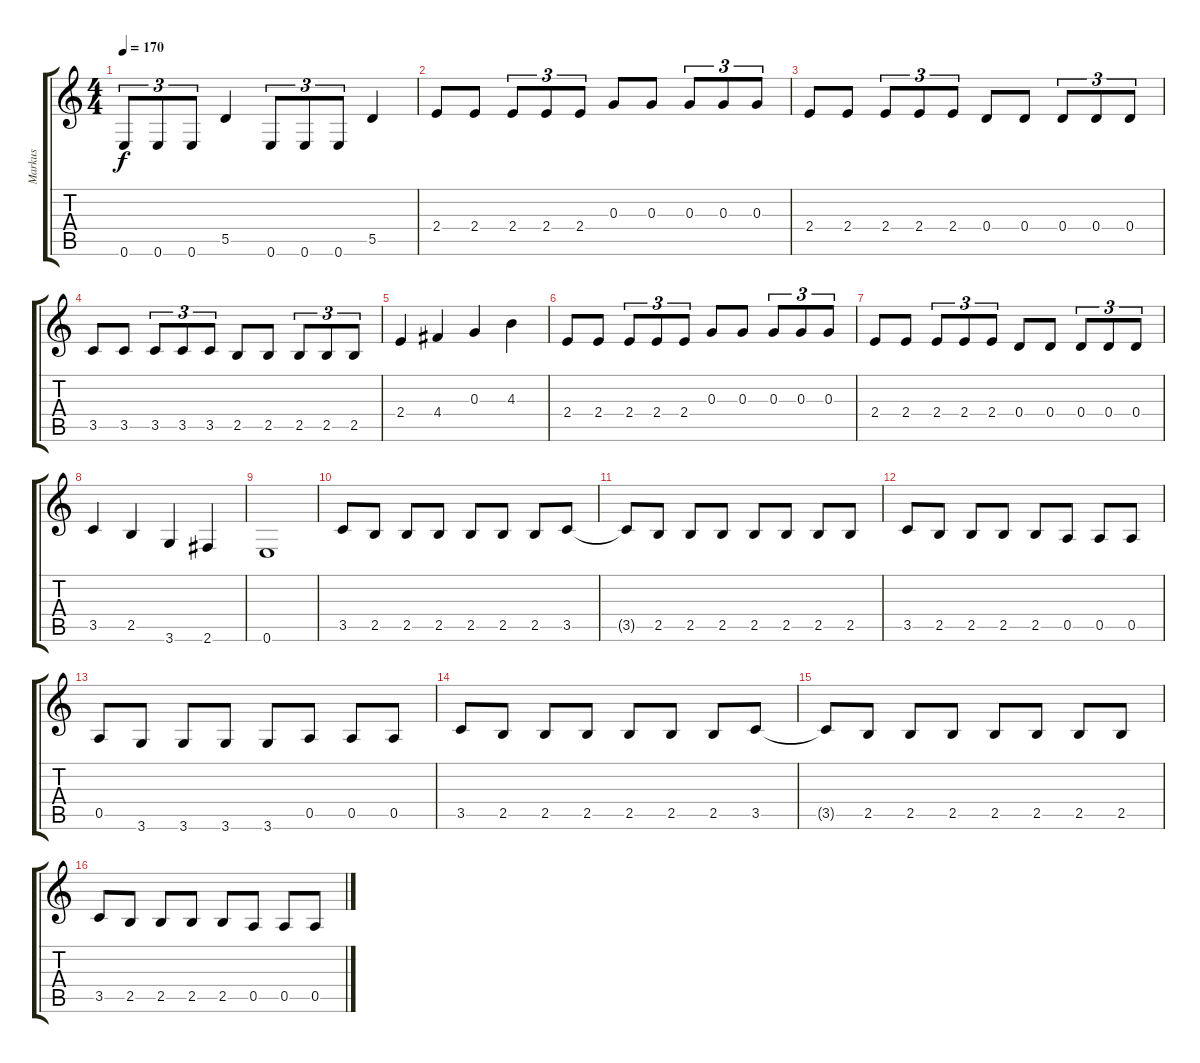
\track ("Markus" "Markus") {instrument electricbasspick}
\staff {score tabs}
\tuning (E4 B3 G3 D3 A2 E2) {hide}
\ts (4 4)
\tempo 170
\clef g2
\ks c
0.6.8{tu (3 2) dy f} 0.6.8{tu (3 2)} 0.6.8{tu (3 2)} 5.5.4 0.6.8{tu (3 2)} 0.6.8{tu (3 2)} 0.6.8{tu (3 2)} 5.5.4 |
2.4.8 2.4.8 2.4.8{tu (3 2)} 2.4.8{tu (3 2)} 2.4.8{tu (3 2)} 0.3.8 0.3.8 0.3.8{tu (3 2)} 0.3.8{tu (3 2)} 0.3.8{tu (3 2)} |
2.4.8 2.4.8 2.4.8{tu (3 2)} 2.4.8{tu (3 2)} 2.4.8{tu (3 2)} 0.4.8 0.4.8 0.4.8{tu (3 2)} 0.4.8{tu (3 2)} 0.4.8{tu (3 2)} |
3.5.8 3.5.8 3.5.8{tu (3 2)} 3.5.8{tu (3 2)} 3.5.8{tu (3 2)} 2.5.8 2.5.8 2.5.8{tu (3 2)} 2.5.8{tu (3 2)} 2.5.8{tu (3 2)} |
2.4.4 4.4.4 0.3.4 4.3.4 |
2.4.8 2.4.8 2.4.8{tu (3 2)} 2.4.8{tu (3 2)} 2.4.8{tu (3 2)} 0.3.8 0.3.8 0.3.8{tu (3 2)} 0.3.8{tu (3 2)} 0.3.8{tu (3 2)} |
2.4.8 2.4.8 2.4.8{tu (3 2)} 2.4.8{tu (3 2)} 2.4.8{tu (3 2)} 0.4.8 0.4.8 0.4.8{tu (3 2)} 0.4.8{tu (3 2)} 0.4.8{tu (3 2)} |
3.5.4 2.5.4 3.6.4 2.6.4 |
0.6.1 |
3.5.8 2.5.8 2.5.8 2.5.8 2.5.8 2.5.8 2.5.8 3.5.8 |
3.5{t}.8 2.5.8 2.5.8 2.5.8 2.5.8 2.5.8 2.5.8 2.5.8 |
3.5.8 2.5.8 2.5.8 2.5.8 2.5.8 0.5.8 0.5.8 0.5.8 |
0.5.8 3.6.8 3.6.8 3.6.8 3.6.8 0.5.8 0.5.8 0.5.8 |
3.5.8 2.5.8 2.5.8 2.5.8 2.5.8 2.5.8 2.5.8 3.5.8 |
3.5{t}.8 2.5.8 2.5.8 2.5.8 2.5.8 2.5.8 2.5.8 2.5.8 |
3.5.8 2.5.8 2.5.8 2.5.8 2.5.8 0.5.8 0.5.8 0.5.8
